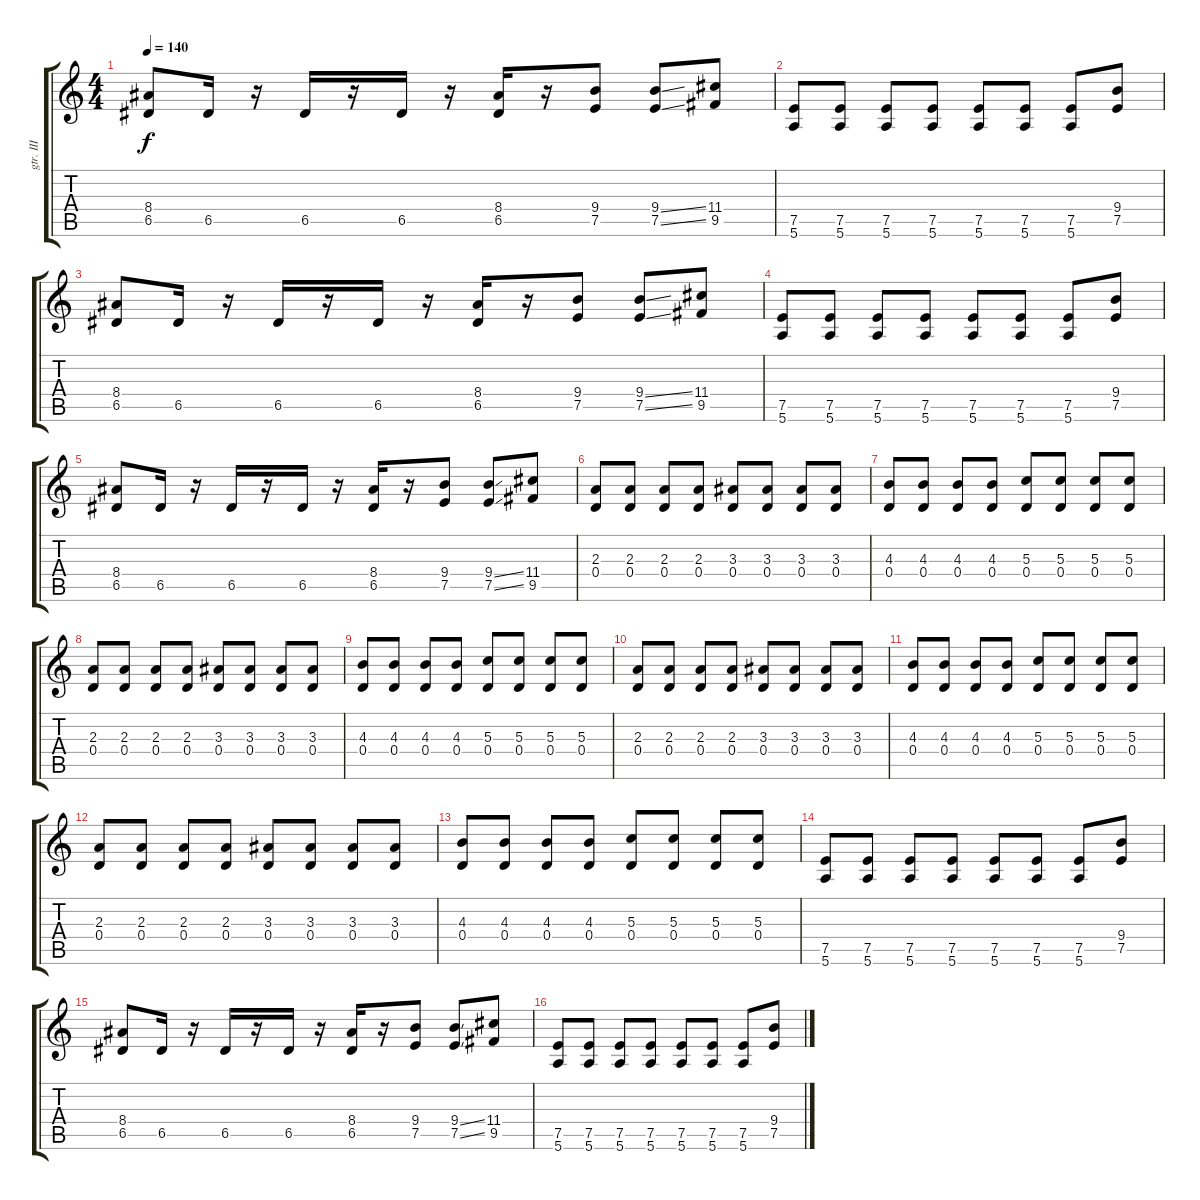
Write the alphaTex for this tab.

\track ("gtr. III" "gtr. III") {instrument acousticguitarsteel}
\staff {score tabs}
\tuning (E4 B3 G3 D3 A2 E2) {hide}
\ts (4 4)
\tempo 140
\clef g2
\ks c
(8.4 6.5).8{dy f} 6.5.16 r.16 6.5.16 r.16 6.5.16 r.16 (8.4 6.5).16 r.16 (9.4 7.5).8 (9.4{ss} 7.5{ss}).8 (11.4 9.5).8 |
(7.5 5.6).8 (7.5 5.6).8 (7.5 5.6).8 (7.5 5.6).8 (7.5 5.6).8 (7.5 5.6).8 (7.5 5.6).8 (9.4 7.5).8 |
(8.4 6.5).8 6.5.16 r.16 6.5.16 r.16 6.5.16 r.16 (8.4 6.5).16 r.16 (9.4 7.5).8 (9.4{ss} 7.5{ss}).8 (11.4 9.5).8 |
(7.5 5.6).8 (7.5 5.6).8 (7.5 5.6).8 (7.5 5.6).8 (7.5 5.6).8 (7.5 5.6).8 (7.5 5.6).8 (9.4 7.5).8 |
(8.4 6.5).8 6.5.16 r.16 6.5.16 r.16 6.5.16 r.16 (8.4 6.5).16 r.16 (9.4 7.5).8 (9.4{ss} 7.5{ss}).8 (11.4 9.5).8 |
(2.3 0.4).8 (2.3 0.4).8 (2.3 0.4).8 (2.3 0.4).8 (3.3 0.4).8 (3.3 0.4).8 (3.3 0.4).8 (3.3 0.4).8 |
(4.3 0.4).8 (4.3 0.4).8 (4.3 0.4).8 (4.3 0.4).8 (5.3 0.4).8 (5.3 0.4).8 (5.3 0.4).8 (5.3 0.4).8 |
(2.3 0.4).8 (2.3 0.4).8 (2.3 0.4).8 (2.3 0.4).8 (3.3 0.4).8 (3.3 0.4).8 (3.3 0.4).8 (3.3 0.4).8 |
(4.3 0.4).8 (4.3 0.4).8 (4.3 0.4).8 (4.3 0.4).8 (5.3 0.4).8 (5.3 0.4).8 (5.3 0.4).8 (5.3 0.4).8 |
(2.3 0.4).8 (2.3 0.4).8 (2.3 0.4).8 (2.3 0.4).8 (3.3 0.4).8 (3.3 0.4).8 (3.3 0.4).8 (3.3 0.4).8 |
(4.3 0.4).8 (4.3 0.4).8 (4.3 0.4).8 (4.3 0.4).8 (5.3 0.4).8 (5.3 0.4).8 (5.3 0.4).8 (5.3 0.4).8 |
(2.3 0.4).8 (2.3 0.4).8 (2.3 0.4).8 (2.3 0.4).8 (3.3 0.4).8 (3.3 0.4).8 (3.3 0.4).8 (3.3 0.4).8 |
(4.3 0.4).8 (4.3 0.4).8 (4.3 0.4).8 (4.3 0.4).8 (5.3 0.4).8 (5.3 0.4).8 (5.3 0.4).8 (5.3 0.4).8 |
(7.5 5.6).8 (7.5 5.6).8 (7.5 5.6).8 (7.5 5.6).8 (7.5 5.6).8 (7.5 5.6).8 (7.5 5.6).8 (9.4 7.5).8 |
(8.4 6.5).8 6.5.16 r.16 6.5.16 r.16 6.5.16 r.16 (8.4 6.5).16 r.16 (9.4 7.5).8 (9.4{ss} 7.5{ss}).8 (11.4 9.5).8 |
(7.5 5.6).8 (7.5 5.6).8 (7.5 5.6).8 (7.5 5.6).8 (7.5 5.6).8 (7.5 5.6).8 (7.5 5.6).8 (9.4 7.5).8
